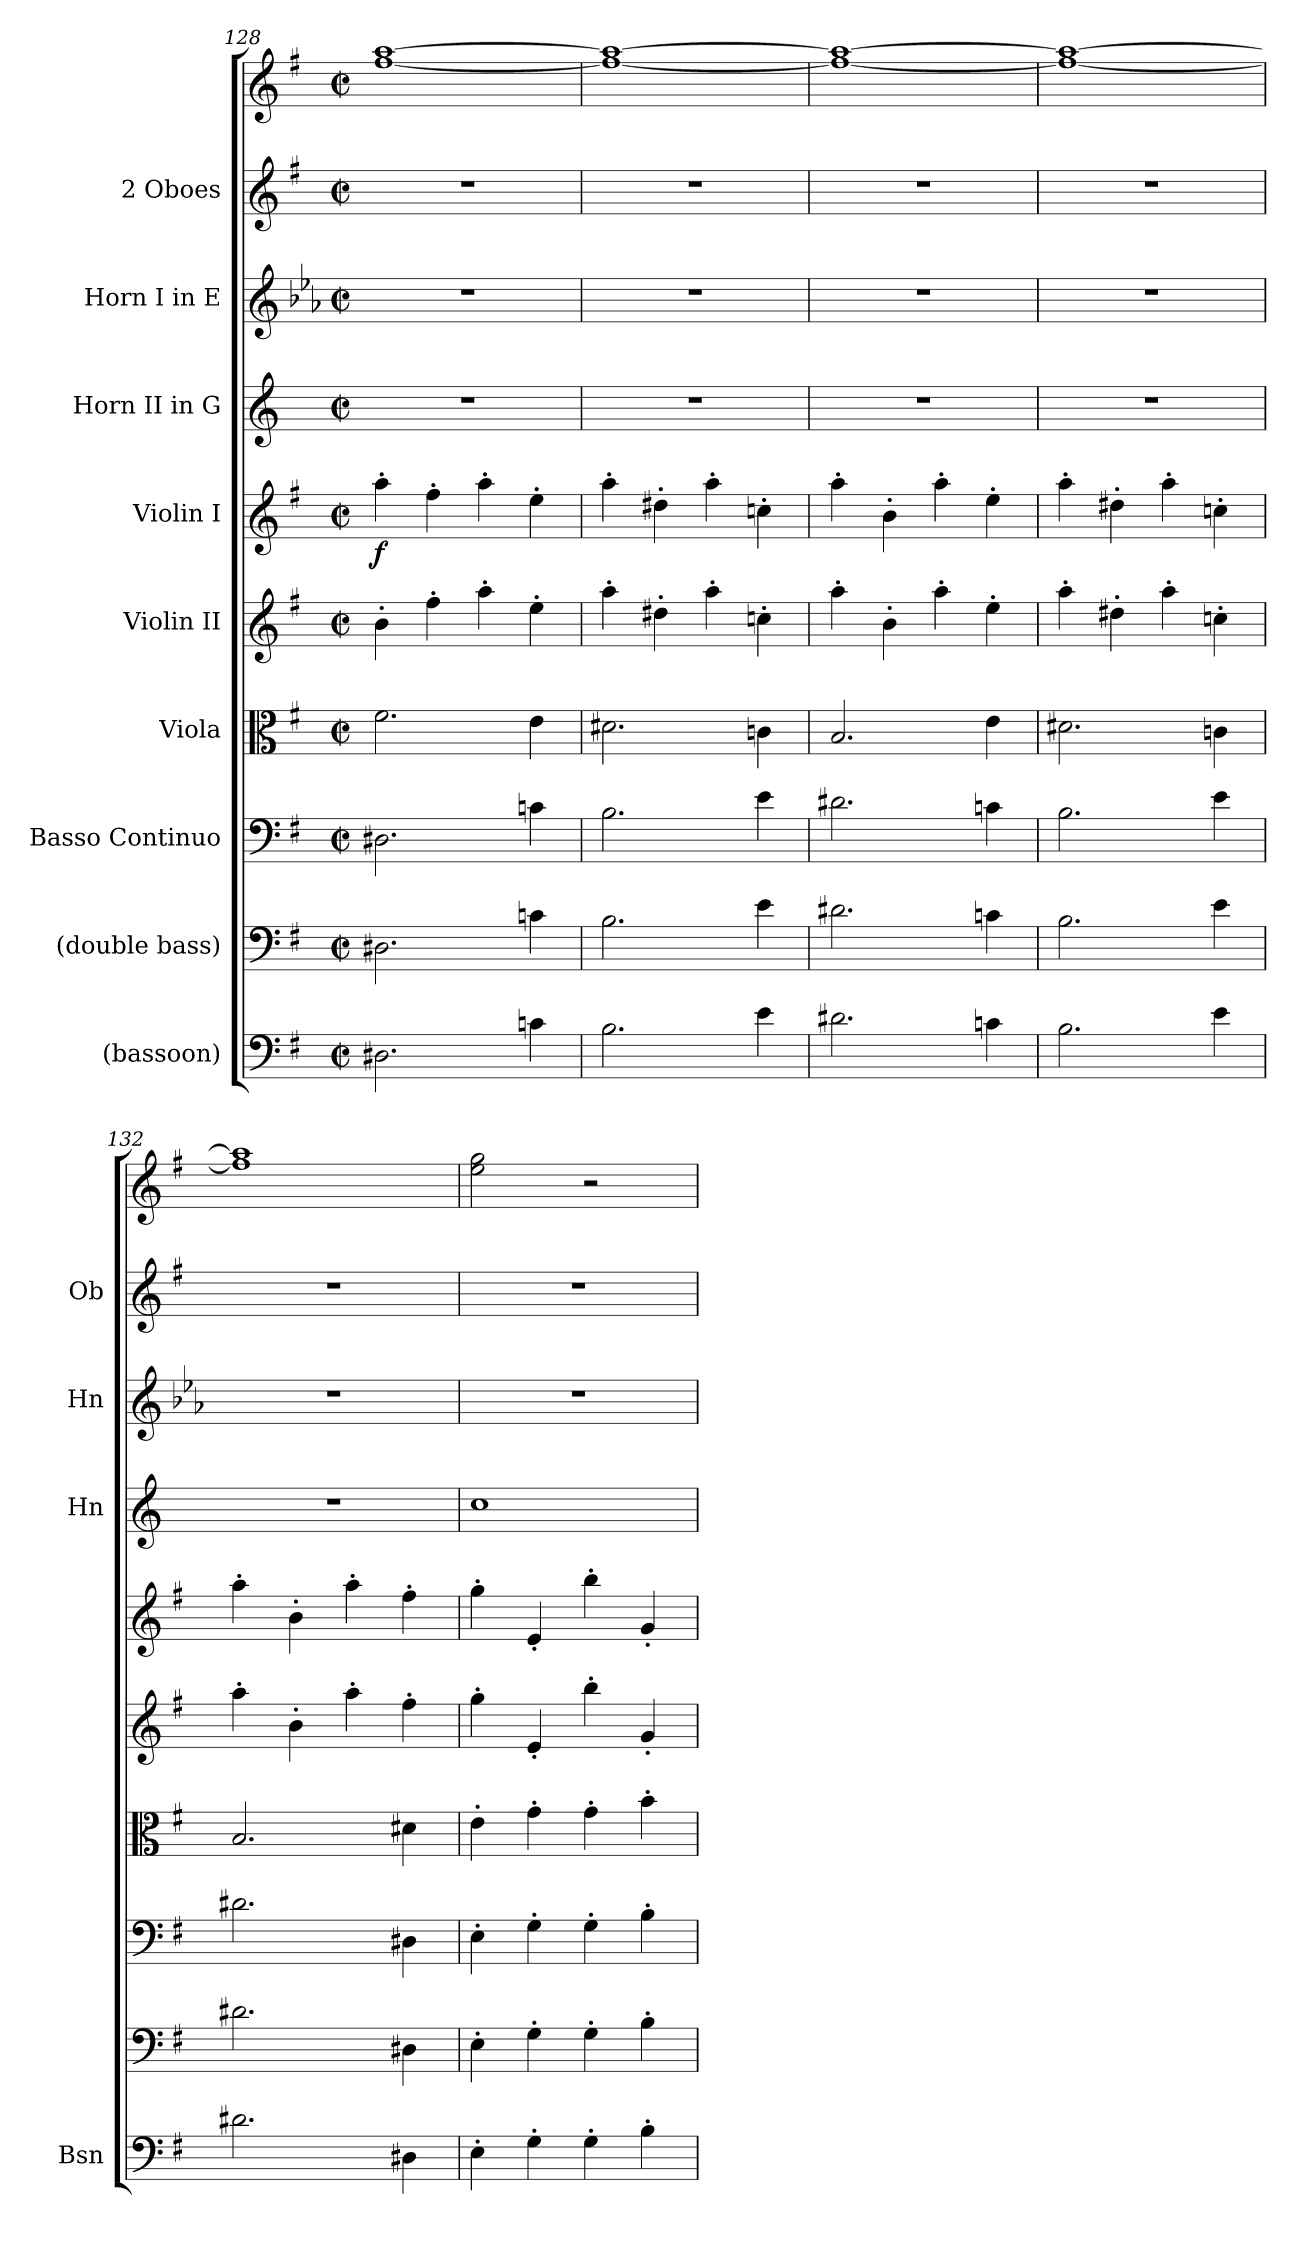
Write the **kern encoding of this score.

**kern	**kern	**kern	**kern	**kern	**kern	**dynam	**kern	**kern	**kern	**kern
*part9	*part8	*part7	*part6	*part5	*part4	*part4	*part3	*part2	*part1	*part1
*staff10	*staff9	*staff8	*staff7	*staff6	*staff5	*staff5	*staff4	*staff3	*staff2	*staff1
*I"(bassoon)	*I"(double bass)	*I"Basso Continuo	*I"Viola	*I"Violin II	*I"Violin I	*	*I"Horn II in G	*I"Horn I in E	*I"2 Oboes	*
*I'Bsn	*	*	*	*	*	*	*I'Hn	*I'Hn	*I'Ob	*
!!LO:LB:g=z
*clefF4	*clefF4	*clefF4	*clefC3	*clefG2	*clefG2	*	*clefG2	*clefG2	*clefG2	*clefG2
*	*ITrd7c12	*	*	*	*	*	*ITrd3c5	*ITrd5c8	*	*
*k[f#]	*k[f#]	*k[f#]	*k[f#]	*k[f#]	*k[f#]	*	*k[f#]	*k[f#]	*k[f#]	*k[f#]
*M2/2	*M2/2	*M2/2	*M2/2	*M2/2	*M2/2	*	*M2/2	*M2/2	*M2/2	*M2/2
*met(c|)	*met(c|)	*met(c|)	*met(c|)	*met(c|)	*met(c|)	*	*met(c|)	*met(c|)	*met(c|)	*met(c|)
=128	=128	=128	=128	=128	=128	=128	=128	=128	=128	=128
!	!	!	!	!	!	!LO:DY:b	!	!	!	!
2.D#X\	2.DD#X\	2.D#X\	2.f#\	4b'\	4aa'\	f	1r	1r	1r	[1ff# [1aa
.	.	.	.	4ff#'\	4ff#'\	.	.	.	.	.
.	.	.	.	4aa'\	4aa'\	.	.	.	.	.
4cn\	4Cn\	4cn\	4e\	4ee'\	4ee'\	.	.	.	.	.
=129	=129	=129	=129	=129	=129	=129	=129	=129	=129	=129
2.B\	2.BB\	2.B\	2.d#X\	4aa'\	4aa'\	.	1r	1r	1r	1ff#_ 1aa_
.	.	.	.	4dd#X'\	4dd#X'\	.	.	.	.	.
.	.	.	.	4aa'\	4aa'\	.	.	.	.	.
4e\	4E\	4e\	4cn\	4ccn'\	4ccn'\	.	.	.	.	.
=130	=130	=130	=130	=130	=130	=130	=130	=130	=130	=130
2.d#X\	2.D#X\	2.d#X\	2.B/	4aa'\	4aa'\	.	1r	1r	1r	1ff#_ 1aa_
.	.	.	.	4b'\	4b'\	.	.	.	.	.
.	.	.	.	4aa'\	4aa'\	.	.	.	.	.
4cn\	4Cn\	4cn\	4e\	4ee'\	4ee'\	.	.	.	.	.
=131	=131	=131	=131	=131	=131	=131	=131	=131	=131	=131
2.B\	2.BB\	2.B\	2.d#X\	4aa'\	4aa'\	.	1r	1r	1r	1ff#_ 1aa_
.	.	.	.	4dd#X'\	4dd#X'\	.	.	.	.	.
.	.	.	.	4aa'\	4aa'\	.	.	.	.	.
4e\	4E\	4e\	4cn\	4ccn'\	4ccn'\	.	.	.	.	.
=132	=132	=132	=132	=132	=132	=132	=132	=132	=132	=132
2.d#X\	2.D#X\	2.d#X\	2.B/	4aa'\	4aa'\	.	1r	1r	1r	1ff#] 1aa]
.	.	.	.	4b'\	4b'\	.	.	.	.	.
.	.	.	.	4aa'\	4aa'\	.	.	.	.	.
4D#X\	4DD#X\	4D#X\	4d#X\	4ff#'\	4ff#'\	.	.	.	.	.
=133	=133	=133	=133	=133	=133	=133	=133	=133	=133	=133
4E'\	4EE'\	4E'\	4e'\	4gg'\	4gg'\	.	1g	1r	1r	2ee\ 2gg\
4G'\	4GG'\	4G'\	4g'\	4e'/	4e'/	.	.	.	.	.
4G'\	4GG'\	4G'\	4g'\	4bb'\	4bb'\	.	.	.	.	2r
4B'\	4BB'\	4B'\	4b'\	4g'/	4g'/	.	.	.	.	.
=	=	=	=	=	=	=	=	=	=	=
*-	*-	*-	*-	*-	*-	*-	*-	*-	*-	*-
